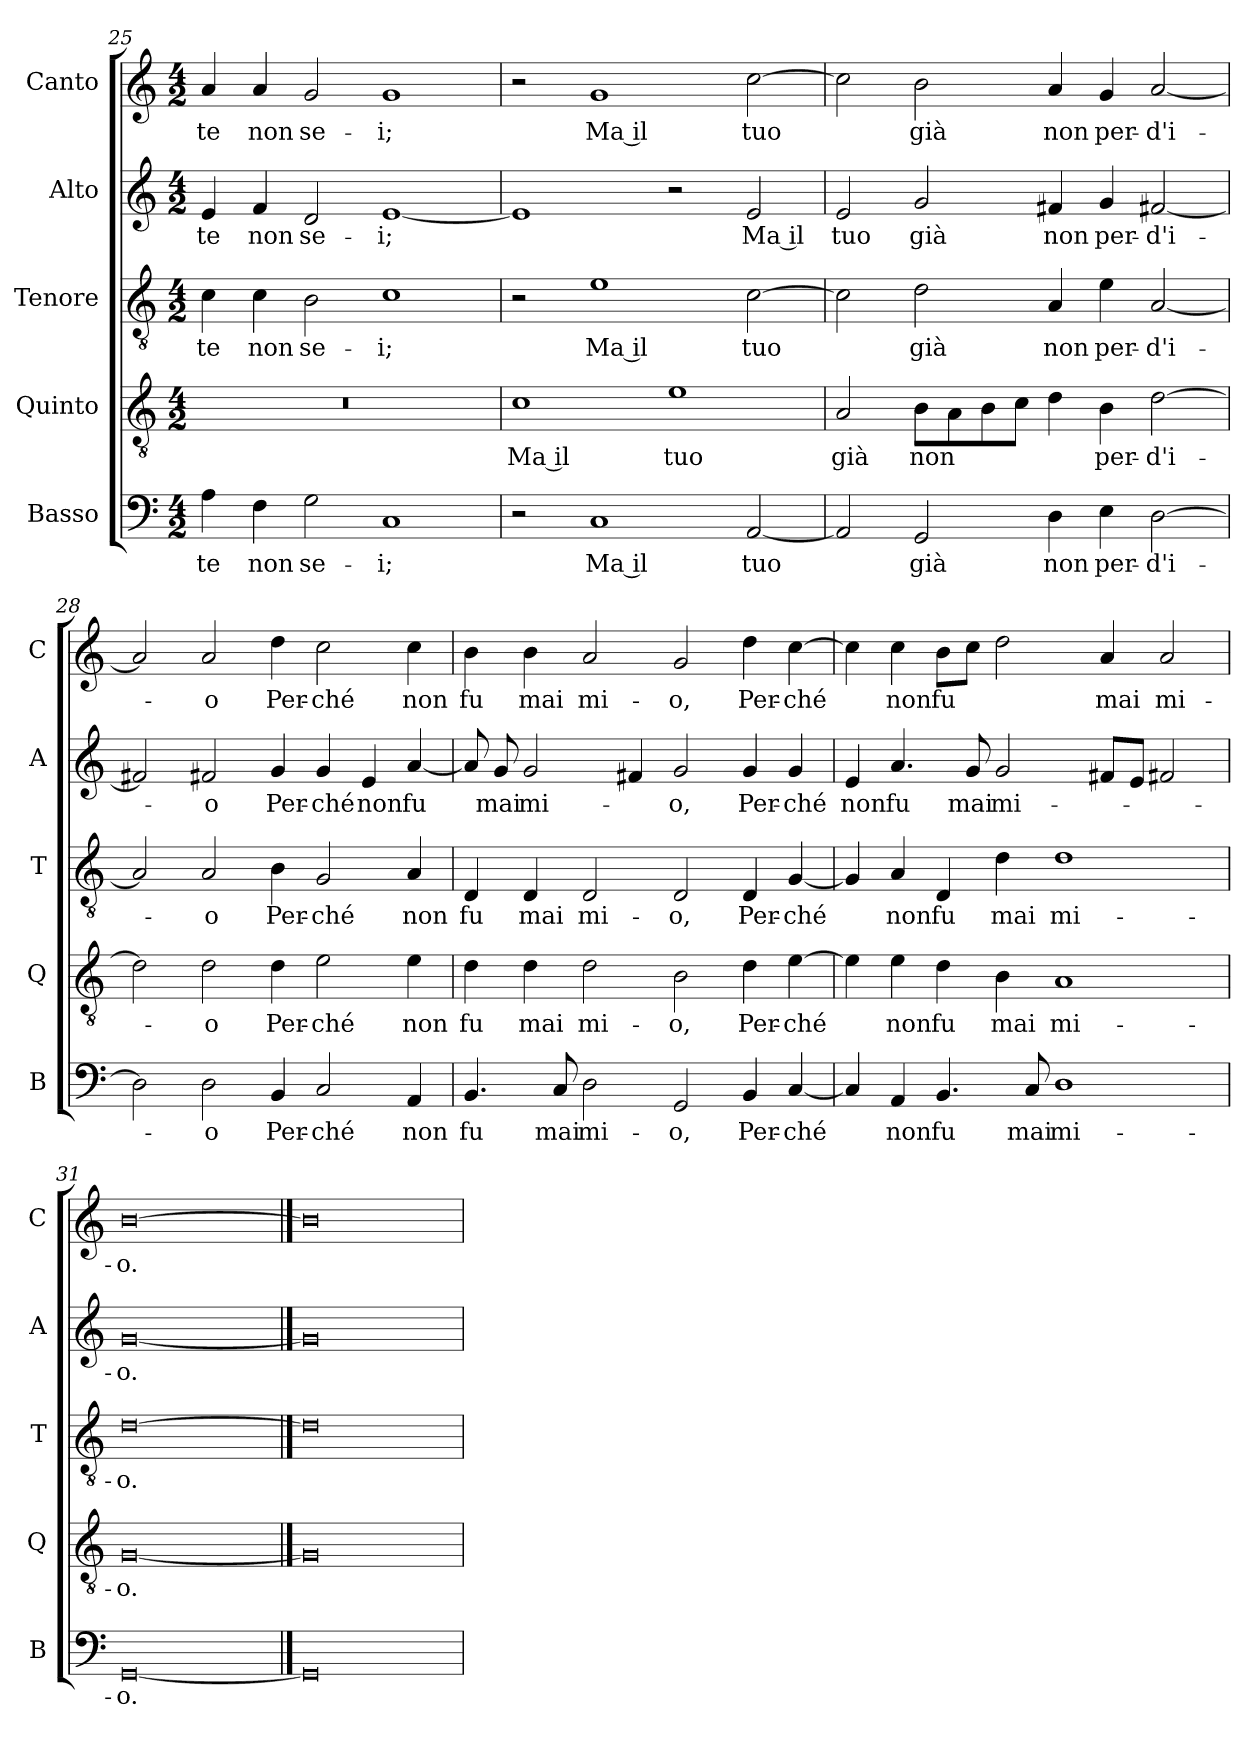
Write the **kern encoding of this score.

**kern	**text	**kern	**text	**kern	**text	**kern	**text	**kern	**text
*part5	*part5	*part4	*part4	*part3	*part3	*part2	*part2	*part1	*part1
*staff5	*staff5	*staff4	*staff4	*staff3	*staff3	*staff2	*staff2	*staff1	*staff1
*I"Basso	*	*I"Quinto	*	*I"Tenore	*	*I"Alto	*	*I"Canto	*
*I'B	*	*I'Q	*	*I'T	*	*I'A	*	*I'C	*
*clefF4	*	*clefGv2	*	*clefGv2	*	*clefG2	*	*clefG2	*
*k[]	*	*k[]	*	*k[]	*	*k[]	*	*k[]	*
*a:	*	*a:	*	*a:	*	*a:	*	*a:	*
*M4/2	*	*M4/2	*	*M4/2	*	*M4/2	*	*M4/2	*
=25	=25	=25	=25	=25	=25	=25	=25	=25	=25
4A	te	0r	.	4c	te	4e	te	4a	te
4F	non	.	.	4c	non	4f	non	4a	non
2G	se-	.	.	2B	se-	2d	se-	2g	se-
1C	-i;	.	.	1c	-i;	[1e	-i;	1g	-i;
=26	=26	=26	=26	=26	=26	=26	=26	=26	=26
2r	.	1c	Ma il	2r	.	1e]	.	2r	.
1C	Ma il	.	.	1e	Ma il	.	.	1g	Ma il
.	.	1e	tuo	.	.	2r	.	.	.
[2AA	tuo	.	.	[2c	tuo	2e	Ma il	[2cc	tuo
=27	=27	=27	=27	=27	=27	=27	=27	=27	=27
2AA]	.	2A	già	2c]	.	2e	tuo	2cc]	.
2GG	già	8BL	non	2d	già	2g	già	2b	già
.	.	8A	.	.	.	.	.	.	.
.	.	8B	.	.	.	.	.	.	.
.	.	8cJ	.	.	.	.	.	.	.
4D	non	4d	.	4A	non	4f#X	non	4a	non
4E	per-	4B	per-	4e	per-	4g	per-	4g	per-
[2D	-d'i-	[2d	-d'i-	[2A	-d'i-	[2f#X	-d'i-	[2a	-d'i-
=28	=28	=28	=28	=28	=28	=28	=28	=28	=28
2D]	.	2d]	.	2A]	.	2f#X]	.	2a]	.
2D	-o	2d	-o	2A	-o	2f#X	-o	2a	-o
4BB	Per-	4d	Per-	4B	Per-	4g	Per-	4dd	Per-
2C	-ché	2e	-ché	2G	-ché	4g	-ché	2cc	-ché
.	.	.	.	.	.	4e	non	.	.
4AA	non	4e	non	4A	non	[4a	fu	4cc	non
=29	=29	=29	=29	=29	=29	=29	=29	=29	=29
4.BB	fu	4d	fu	4D	fu	8a]	.	4b	fu
.	.	.	.	.	.	8g	mai	.	.
.	.	4d	mai	4D	mai	2g	mi-	4b	mai
8C	mai	.	.	.	.	.	.	.	.
2D	mi-	2d	mi-	2D	mi-	.	.	2a	mi-
.	.	.	.	.	.	4f#X	.	.	.
2GG	-o,	2B	-o,	2D	-o,	2g	-o,	2g	-o,
4BB	Per-	4d	Per-	4D	Per-	4g	Per-	4dd	Per-
[4C	-ché	[4e	-ché	[4G	-ché	4g	-ché	[4cc	-ché
=30	=30	=30	=30	=30	=30	=30	=30	=30	=30
4C]	.	4e]	.	4G]	.	4e	non	4cc]	.
4AA	non	4e	non	4A	non	4.a	fu	4cc	non
4.BB	fu	4d	fu	4D	fu	.	.	8bL	fu
.	.	.	.	.	.	8g	mai	8ccJ	.
.	.	4B	mai	4d	mai	2g	mi-	2dd	.
8C	mai	.	.	.	.	.	.	.	.
1D	mi-	1A	mi-	1d	mi-	.	.	.	.
.	.	.	.	.	.	8f#XL	.	4a	mai
.	.	.	.	.	.	8eJ	.	.	.
.	.	.	.	.	.	2f#X	.	2a	mi-
=31	=31	=31	=31	=31	=31	=31	=31	=31	=31
[0GG	-o.	[0G	-o.	[0d	-o.	[0g	-o.	[0b	-o.
==32	==32	==32	==32	==32	==32	==32	==32	==32	==32
0GG]	.	0G]	.	0d]	.	0g]	.	0b]	.
=	=	=	=	=	=	=	=	=	=
*-	*-	*-	*-	*-	*-	*-	*-	*-	*-
